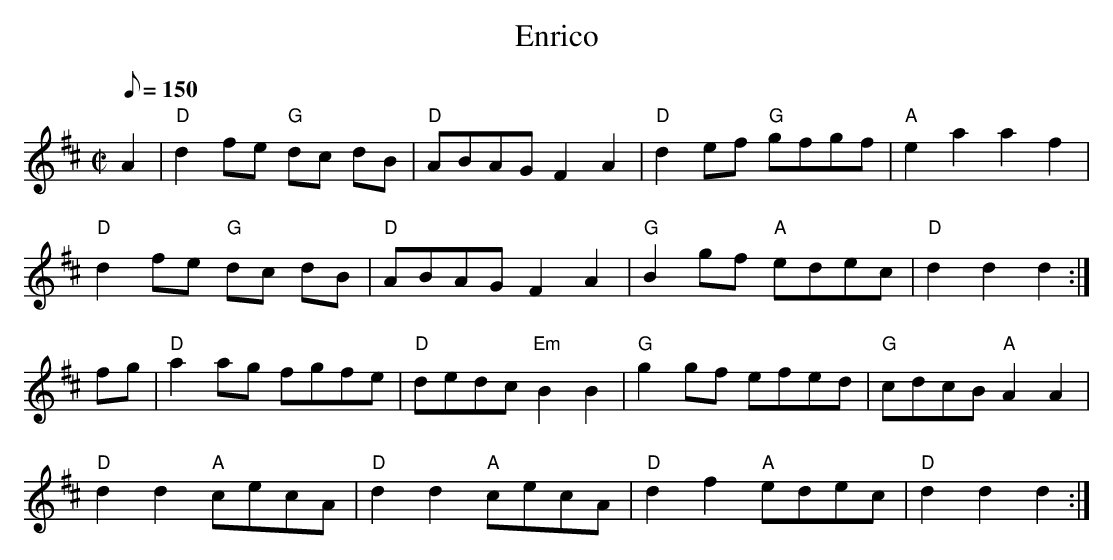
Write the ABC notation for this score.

X:1
T:Enrico
M:C|
L:1/8
Q:150
K:D
A2 | "D" d2 fe "G" dc dB | "D" ABAG F2 A2 | "D" d2 ef "G" gfgf |\
    "A" e2 a2 a2 f2 |
"D" d2 fe "G" dc dB | "D" ABAG F2 A2 | "G" B2 gf "A" edec | "D" d2 d2 d2 :|
fg | "D" a2 ag fgfe | "D" dedc "Em" B2 B2 | "G" g2 gf efed |\
    "G" cdcB "A" A2 A2 |
"D" d2 d2 "A" cecA | "D" d2 d2 "A" cecA | "D" d2 f2 "A" edec | "D" d2 d2 d2 :|
